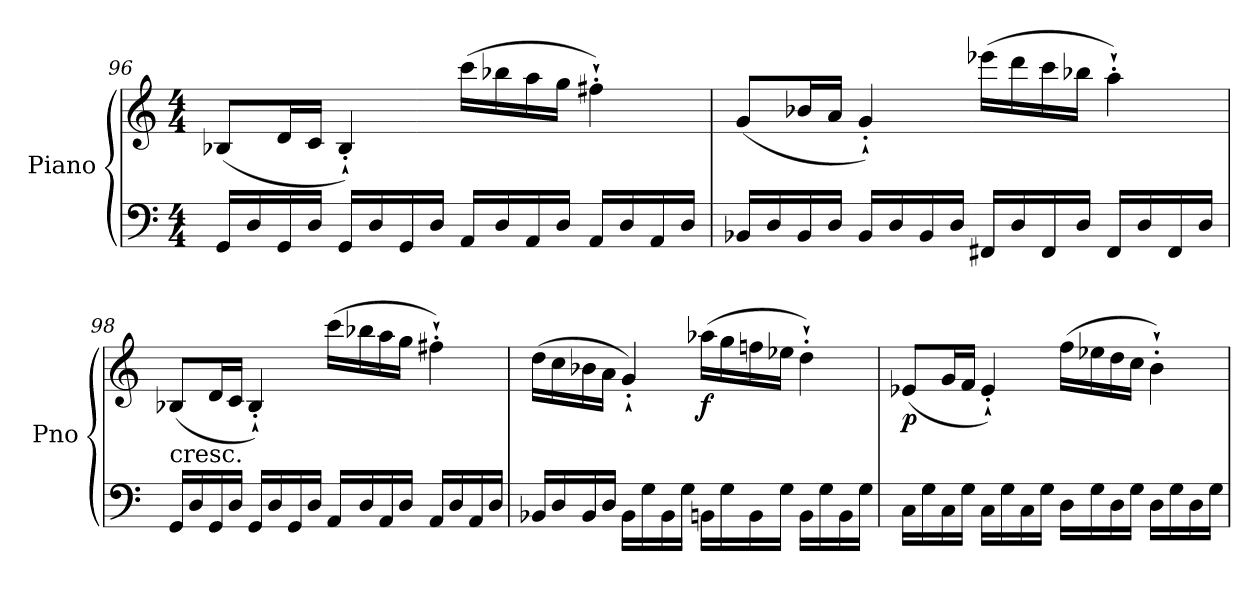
**kern	**kern	**dynam
*part1	*part1	*part1
*staff2	*staff1	*staff1/2
*I"Piano	*	*
*I'Pno	*	*
*clefF4	*clefG2	*
*k[]	*k[]	*
*M4/4	*M4/4	*
=96	=96	=96
16GG/LL	(<8B-X/L	.
16D/	.	.
16GG/	16d/L	.
16D/JJ	16c/JJ	.
16GG/LL	4B-'`/)	.
16D/	.	.
16GG/	.	.
16D/JJ	.	.
16AA/LL	(>16ccc\LL	.
16D/	16bb-X\	.
16AA/	16aa\	.
16D/JJ	16gg\JJ	.
16AA/LL	4ff#X'`\)	.
16D/	.	.
16AA/	.	.
16D/JJ	.	.
=97	=97	=97
16BB-X/LL	(<8g/L	.
16D/	.	.
16BB-/	16b-X/L	.
16D/JJ	16a/JJ	.
16BB-/LL	4g'`/)	.
16D/	.	.
16BB-/	.	.
16D/JJ	.	.
16FF#X/LL	(>16eee-X\LL	.
16D/	16ddd\	.
16FF#/	16ccc\	.
16D/JJ	16bb-X\JJ	.
16FF#/LL	4aa'`\)	.
16D/	.	.
16FF#/	.	.
16D/JJ	.	.
=98	=98	=98
!	!LO:TX:b:t=cresc.	!
16GG/LL	(<8B-X/L	.
16D/	.	.
16GG/	16d/L	.
16D/JJ	16c/JJ	.
16GG/LL	4B-'`/)	.
16D/	.	.
16GG/	.	.
16D/JJ	.	.
16AA/LL	(>16ccc\LL	.
16D/	16bb-X\	.
16AA/	16aa\	.
16D/JJ	16gg\JJ	.
16AA/LL	4ff#X'`\)	.
16D/	.	.
16AA/	.	.
16D/JJ	.	.
=99	=99	=99
16BB-X/LL	(>16dd\LL	.
16D/	16cc\	.
16BB-/	16b-X\	.
16D/JJ	16a\JJ	.
16BB-\LL	4g'`/)	.
16G\	.	.
16BB-\	.	.
16G\JJ	.	.
!	!	!LO:DY:b
16BBn\LL	(>16aa-X\LL	f
16G\	16gg\	.
16BB\	16ffn\	.
16G\JJ	16ee-X\JJ	.
16BB\LL	4dd'`\)	.
16G\	.	.
16BB\	.	.
16G\JJ	.	.
=100	=100	=100
!	!	!LO:DY:b
16C\LL	(<8e-X/L	p
16G\	.	.
16C\	16g/L	.
16G\JJ	16f/JJ	.
16C\LL	4e-'`/)	.
16G\	.	.
16C\	.	.
16G\JJ	.	.
16D\LL	(>16ff\LL	.
16G\	16ee-X\	.
16D\	16dd\	.
16G\JJ	16cc\JJ	.
16D\LL	4b'`\)	.
16G\	.	.
16D\	.	.
16G\JJ	.	.
=	=	=
*-	*-	*-
